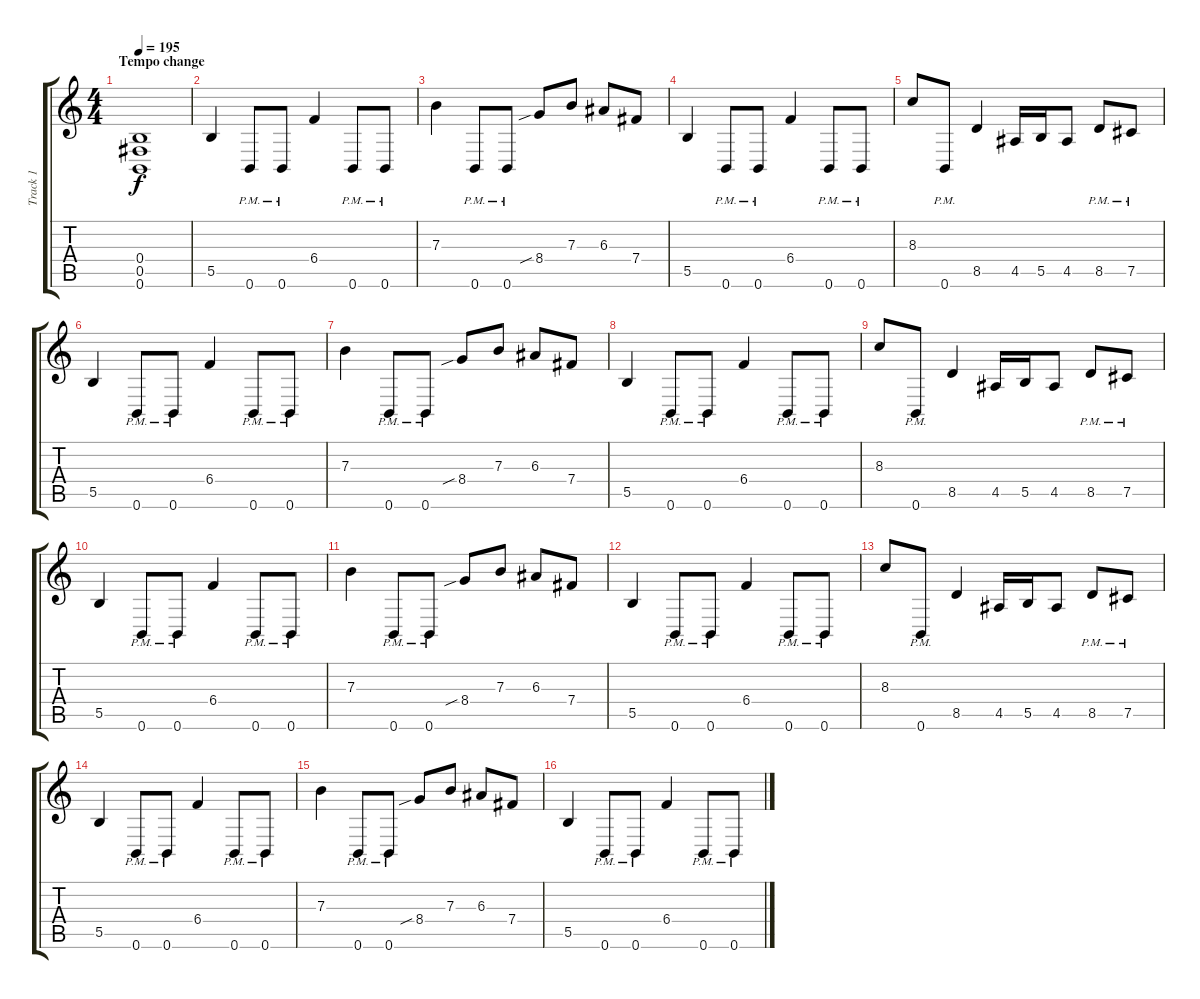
\track ("Track 1" "Track 1") {instrument distortionguitar}
\staff {score tabs}
\tuning (Db4 Ab3 E3 B2 Gb2 B1) {hide}
\ts (4 4)
\section ("" "Tempo change")
\tempo 195
\clef g2
\ks c
(0.4 0.5 0.6).1{dy f} |
5.5.4 0.6{pm}.8 0.6{pm}.8 6.4.4 0.6{pm}.8 0.6{pm}.8 |
7.3.4 0.6{pm}.8 0.6{pm}.8 8.4{sib}.8 7.3.8 6.3.8 7.4.8 |
5.5.4 0.6{pm}.8 0.6{pm}.8 6.4.4 0.6{pm}.8 0.6{pm}.8 |
8.3.8 0.6{pm}.8 8.5.4 4.5.16 5.5.16 4.5.8 8.5{pm}.8 7.5{pm}.8 |
5.5.4 0.6{pm}.8 0.6{pm}.8 6.4.4 0.6{pm}.8 0.6{pm}.8 |
7.3.4 0.6{pm}.8 0.6{pm}.8 8.4{sib}.8 7.3.8 6.3.8 7.4.8 |
5.5.4 0.6{pm}.8 0.6{pm}.8 6.4.4 0.6{pm}.8 0.6{pm}.8 |
8.3.8 0.6{pm}.8 8.5.4 4.5.16 5.5.16 4.5.8 8.5{pm}.8 7.5{pm}.8 |
5.5.4 0.6{pm}.8 0.6{pm}.8 6.4.4 0.6{pm}.8 0.6{pm}.8 |
7.3.4 0.6{pm}.8 0.6{pm}.8 8.4{sib}.8 7.3.8 6.3.8 7.4.8 |
5.5.4 0.6{pm}.8 0.6{pm}.8 6.4.4 0.6{pm}.8 0.6{pm}.8 |
8.3.8 0.6{pm}.8 8.5.4 4.5.16 5.5.16 4.5.8 8.5{pm}.8 7.5{pm}.8 |
5.5.4 0.6{pm}.8 0.6{pm}.8 6.4.4 0.6{pm}.8 0.6{pm}.8 |
7.3.4 0.6{pm}.8 0.6{pm}.8 8.4{sib}.8 7.3.8 6.3.8 7.4.8 |
5.5.4 0.6{pm}.8 0.6{pm}.8 6.4.4 0.6{pm}.8 0.6{pm}.8
